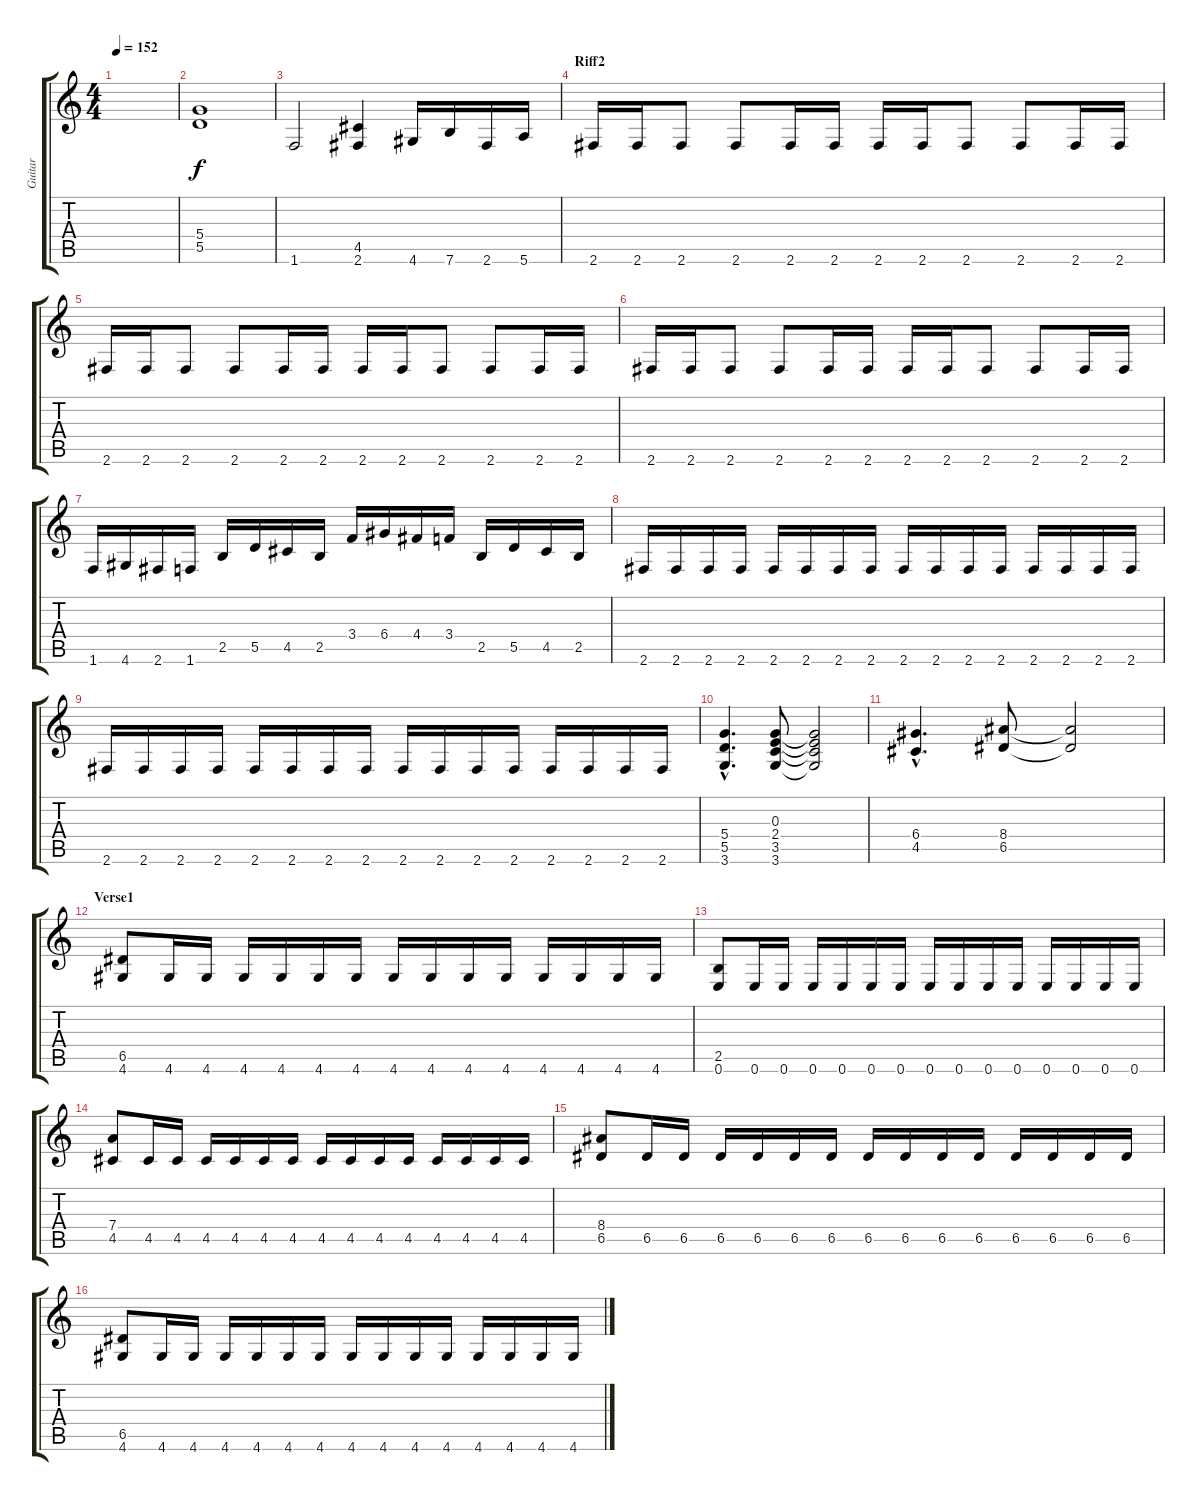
\track ("Guitar" "Guitar") {instrument distortionguitar}
\staff {score tabs}
\tuning (E4 B3 G3 D3 A2 E2) {hide}
\ts (4 4)
\tempo 152
\clef g2
\ks c
|
(5.4 5.5).1 |
1.6.2 (4.5 2.6).4 4.6.16 7.6.16 2.6.16 5.6.16 |
\section ("" "Riff2")
2.6.16 2.6.16 2.6.8 2.6.8 2.6.16 2.6.16 2.6.16 2.6.16 2.6.8 2.6.8 2.6.16 2.6.16 |
2.6.16 2.6.16 2.6.8 2.6.8 2.6.16 2.6.16 2.6.16 2.6.16 2.6.8 2.6.8 2.6.16 2.6.16 |
2.6.16 2.6.16 2.6.8 2.6.8 2.6.16 2.6.16 2.6.16 2.6.16 2.6.8 2.6.8 2.6.16 2.6.16 |
1.6.16 4.6.16 2.6.16 1.6.16 2.5.16 5.5.16 4.5.16 2.5.16 3.4.16 6.4.16 4.4.16 3.4.16 2.5.16 5.5.16 4.5.16 2.5.16 |
2.6.16 2.6.16 2.6.16 2.6.16 2.6.16 2.6.16 2.6.16 2.6.16 2.6.16 2.6.16 2.6.16 2.6.16 2.6.16 2.6.16 2.6.16 2.6.16 |
2.6.16 2.6.16 2.6.16 2.6.16 2.6.16 2.6.16 2.6.16 2.6.16 2.6.16 2.6.16 2.6.16 2.6.16 2.6.16 2.6.16 2.6.16 2.6.16 |
(5.4{hac} 5.5{hac} 3.6{hac}).4{d} (0.3 2.4 3.5 3.6).8 (0.3{t} 2.4{t} 3.5{t} 3.6{t}).2 |
(6.4{hac} 4.5{hac}).4{d} (8.4 6.5).8 (8.4{t} 6.5{t}).2 |
\section ("" "Verse1")
(6.5 4.6).8 4.6.16 4.6.16 4.6.16 4.6.16 4.6.16 4.6.16 4.6.16 4.6.16 4.6.16 4.6.16 4.6.16 4.6.16 4.6.16 4.6.16 |
(2.5 0.6).8 0.6.16 0.6.16 0.6.16 0.6.16 0.6.16 0.6.16 0.6.16 0.6.16 0.6.16 0.6.16 0.6.16 0.6.16 0.6.16 0.6.16 |
(7.4 4.5).8 4.5.16 4.5.16 4.5.16 4.5.16 4.5.16 4.5.16 4.5.16 4.5.16 4.5.16 4.5.16 4.5.16 4.5.16 4.5.16 4.5.16 |
(8.4 6.5).8 6.5.16 6.5.16 6.5.16 6.5.16 6.5.16 6.5.16 6.5.16 6.5.16 6.5.16 6.5.16 6.5.16 6.5.16 6.5.16 6.5.16 |
(6.5 4.6).8 4.6.16 4.6.16 4.6.16 4.6.16 4.6.16 4.6.16 4.6.16 4.6.16 4.6.16 4.6.16 4.6.16 4.6.16 4.6.16 4.6.16
